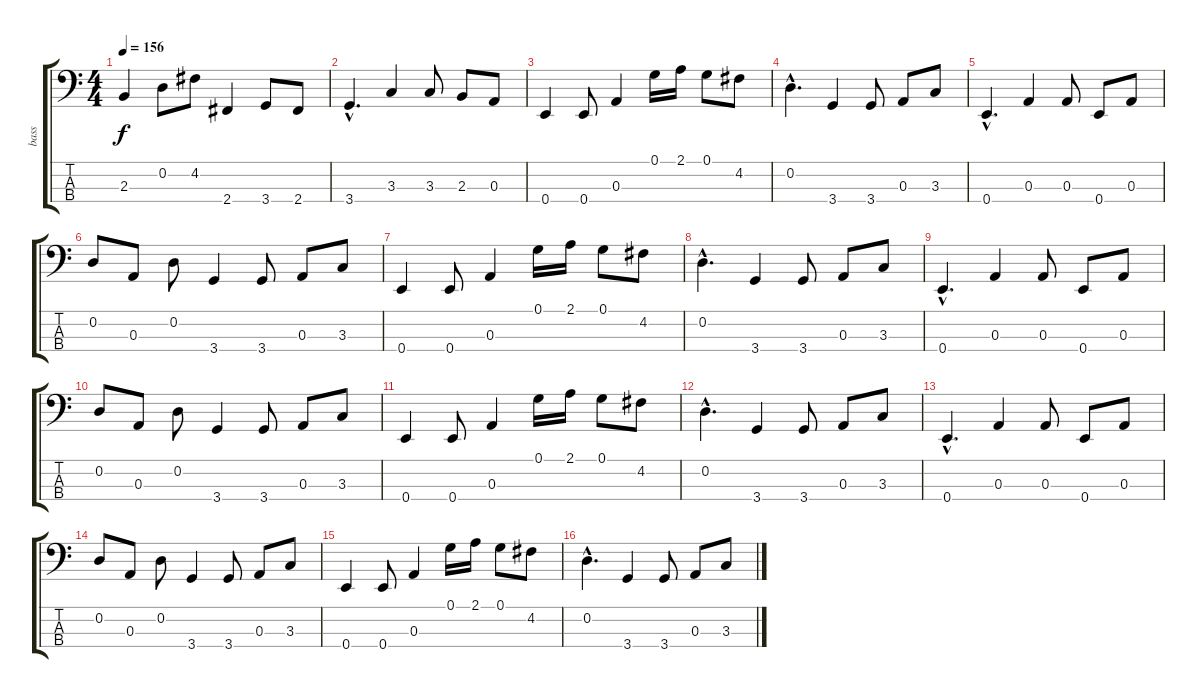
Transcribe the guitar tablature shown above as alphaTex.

\track ("bass" "bass") {instrument electricbassfinger}
\staff {score tabs}
\tuning (G2 D2 A1 E1) {hide}
\ts (4 4)
\tempo 156
\clef f4
\ks c
2.3.4{dy f} 0.2.8 4.2.8 2.4.4 3.4.8 2.4.8 |
3.4{hac}.4{d} 3.3.4 3.3.8 2.3.8 0.3.8 |
0.4.4 0.4.8 0.3.4 0.1.16 2.1.16 0.1.8 4.2.8 |
0.2{hac}.4{d} 3.4.4 3.4.8 0.3.8 3.3.8 |
0.4{hac}.4{d} 0.3.4 0.3.8 0.4.8 0.3.8 |
0.2.8 0.3.8 0.2.8 3.4.4 3.4.8 0.3.8 3.3.8 |
0.4.4 0.4.8 0.3.4 0.1.16 2.1.16 0.1.8 4.2.8 |
0.2{hac}.4{d} 3.4.4 3.4.8 0.3.8 3.3.8 |
0.4{hac}.4{d} 0.3.4 0.3.8 0.4.8 0.3.8 |
0.2.8 0.3.8 0.2.8 3.4.4 3.4.8 0.3.8 3.3.8 |
0.4.4 0.4.8 0.3.4 0.1.16 2.1.16 0.1.8 4.2.8 |
0.2{hac}.4{d} 3.4.4 3.4.8 0.3.8 3.3.8 |
0.4{hac}.4{d} 0.3.4 0.3.8 0.4.8 0.3.8 |
0.2.8 0.3.8 0.2.8 3.4.4 3.4.8 0.3.8 3.3.8 |
0.4.4 0.4.8 0.3.4 0.1.16 2.1.16 0.1.8 4.2.8 |
0.2{hac}.4{d} 3.4.4 3.4.8 0.3.8 3.3.8
